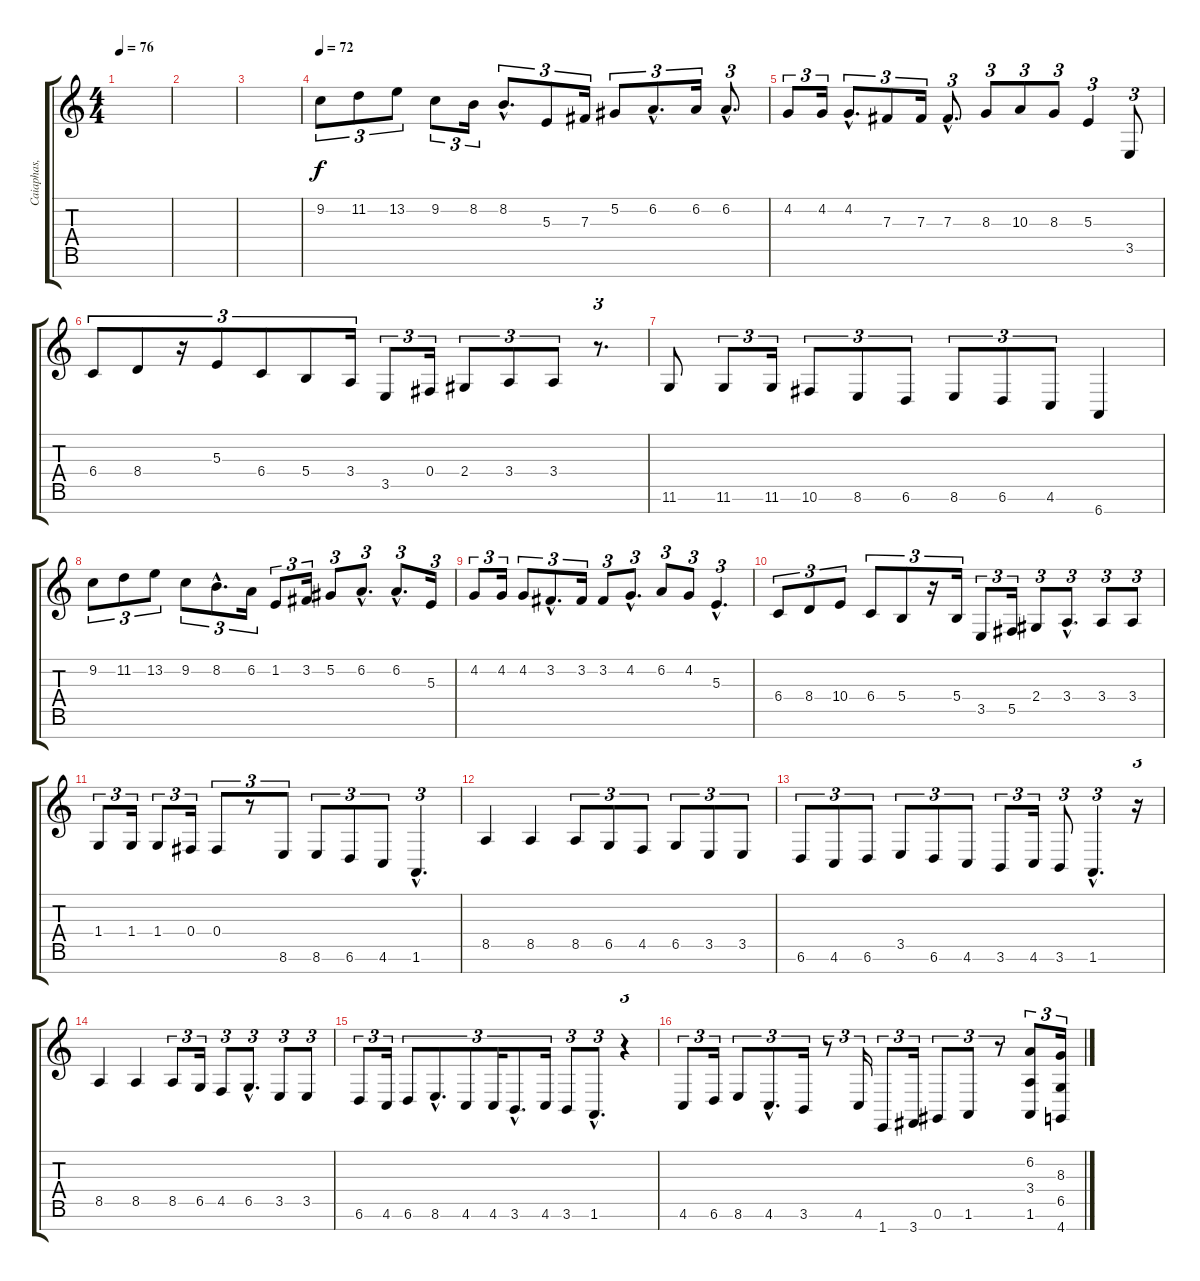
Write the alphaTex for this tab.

\track ("Caiaphas, Annas,Pharasees" "Caiaphas, ") {instrument oboe}
\staff {score tabs}
\tuning (Ab4 Eb4 B3 Gb3 Db3 Ab2 Eb2) {hide}
\ts (4 4)
\tempo 76
\clef g2
\ks c
|
|
|
\tempo 72
9.2.8{tu (3 2)} 11.2.8{tu (3 2)} 13.2.8{tu (3 2)} 9.2.8{tu (3 2)} 8.2.16{tu (3 2)} 8.2{hac}.8{d tu (3 2)} 5.3.8{tu (3 2)} 7.3.16{tu (3 2)} 5.2.8{tu (3 2)} 6.2{hac}.8{d tu (3 2)} 6.2.16{tu (3 2)} 6.2{hac}.8{d tu (3 2)} |
4.2.8{tu (3 2)} 4.2.16{tu (3 2)} 4.2{hac}.8{d tu (3 2)} 7.3.8{tu (3 2)} 7.3.16{tu (3 2)} 7.3{hac}.8{d tu (3 2)} 8.3.8{tu (3 2)} 10.3.8{tu (3 2)} 8.3.8{tu (3 2)} 5.3.4{tu (3 2)} 3.5.8{tu (3 2)} |
6.4.8{tu (3 2)} 8.4.8{tu (3 2)} r.16{tu (3 2)} 5.3.8{tu (3 2)} 6.4.8{tu (3 2)} 5.4.8{tu (3 2)} 3.4.16{tu (3 2)} 3.5.8{tu (3 2)} 0.4.16{tu (3 2)} 2.4.8{tu (3 2)} 3.4.8{tu (3 2)} 3.4.8{tu (3 2)} r.8{d tu (3 2)} |
11.6.8 11.6.8{tu (3 2)} 11.6.16{tu (3 2)} 10.6.8{tu (3 2)} 8.6.8{tu (3 2)} 6.6.8{tu (3 2)} 8.6.8{tu (3 2)} 6.6.8{tu (3 2)} 4.6.8{tu (3 2)} 6.7.4 |
9.2.8{tu (3 2)} 11.2.8{tu (3 2)} 13.2.8{tu (3 2)} 9.2.8{tu (3 2)} 8.2{hac}.8{d tu (3 2)} 6.2.16{tu (3 2)} 1.2.8{tu (3 2)} 3.2.16{tu (3 2)} 5.2.8{tu (3 2)} 6.2{hac}.8{d tu (3 2)} 6.2{hac}.8{d tu (3 2)} 5.3.16{tu (3 2)} |
4.2.8{tu (3 2)} 4.2.16{tu (3 2)} 4.2.8{tu (3 2)} 3.2{hac}.8{d tu (3 2)} 3.2.16{tu (3 2)} 3.2.8{tu (3 2)} 4.2{hac}.8{d tu (3 2)} 6.2.8{tu (3 2)} 4.2.8{tu (3 2)} 5.3{hac}.4{d tu (3 2)} |
6.4.8{tu (3 2)} 8.4.8{tu (3 2)} 10.4.8{tu (3 2)} 6.4.8{tu (3 2)} 5.4.8{tu (3 2)} r.16{tu (3 2)} 5.4.16{tu (3 2)} 3.5.8{tu (3 2)} 5.5.16{tu (3 2)} 2.4.8{tu (3 2)} 3.4{hac}.8{d tu (3 2)} 3.4.8{tu (3 2)} 3.4.8{tu (3 2)} |
1.4.8{tu (3 2)} 1.4.16{tu (3 2)} 1.4.8{tu (3 2)} 0.4.16{tu (3 2)} 0.4.8{tu (3 2)} r.8{tu (3 2)} 8.6.8{tu (3 2)} 8.6.8{tu (3 2)} 6.6.8{tu (3 2)} 4.6.8{tu (3 2)} 1.6{hac}.4{d tu (3 2)} |
8.5.4 8.5.4 8.5.8{tu (3 2)} 6.5.8{tu (3 2)} 4.5.8{tu (3 2)} 6.5.8{tu (3 2)} 3.5.8{tu (3 2)} 3.5.8{tu (3 2)} |
6.6.8{tu (3 2)} 4.6.8{tu (3 2)} 6.6.8{tu (3 2)} 3.5.8{tu (3 2)} 6.6.8{tu (3 2)} 4.6.8{tu (3 2)} 3.6.8{tu (3 2)} 4.6.16{tu (3 2)} 3.6.8{tu (3 2)} 1.6{hac}.4{d tu (3 2)} r.16{tu (3 2)} |
8.5.4 8.5.4 8.5.8{tu (3 2)} 6.5.16{tu (3 2)} 4.5.8{tu (3 2)} 6.5{hac}.8{d tu (3 2)} 3.5.8{tu (3 2)} 3.5.8{tu (3 2)} |
6.6.8{tu (3 2)} 4.6.16{tu (3 2)} 6.6.8{tu (3 2)} 8.6{hac}.8{d tu (3 2)} 4.6.8{tu (3 2)} 4.6.16{tu (3 2)} 3.6{hac}.8{d tu (3 2)} 4.6.16{tu (3 2)} 3.6.8{tu (3 2)} 1.6{hac}.8{d tu (3 2)} r.4{tu (3 2)} |
4.6.8{tu (3 2)} 6.6.16{tu (3 2)} 8.6.8{tu (3 2)} 4.6{hac}.8{d tu (3 2)} 3.6.16{tu (3 2)} r.8{tu (3 2)} 4.6.16{tu (3 2)} 1.7.8{tu (3 2)} 3.7.16{tu (3 2)} 0.6.8{tu (3 2)} 1.6.8{tu (3 2)} r.8{tu (3 2)} (6.2 3.4 1.6).8{tu (3 2)} (8.3 6.5 4.7).16{tu (3 2)}
